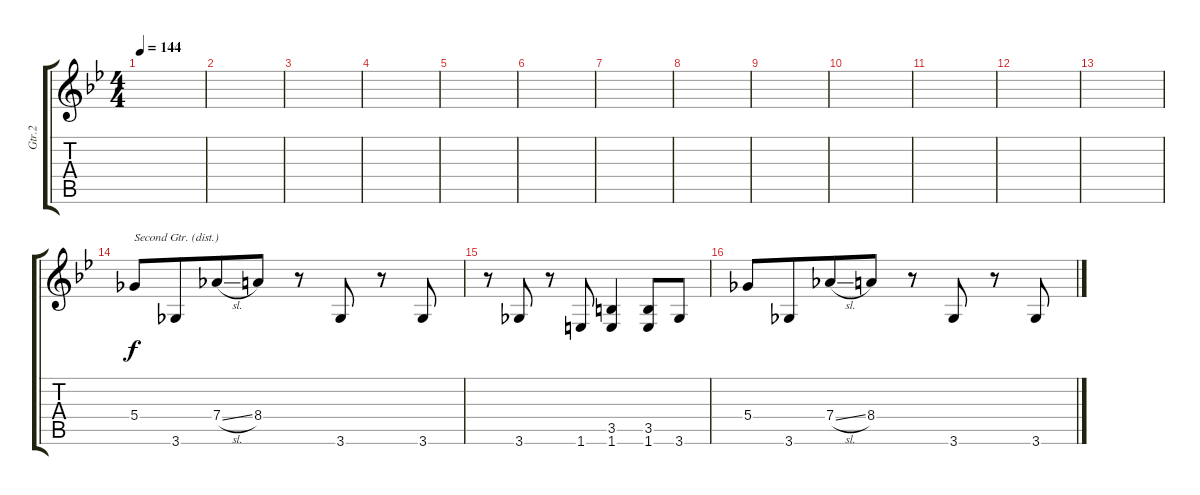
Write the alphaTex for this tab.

\track ("Gtr.2" "Gtr.2") {instrument synthbass1}
\staff {score tabs}
\tuning (Eb4 Bb3 Gb3 Db3 Ab2 Eb2) {hide}
\ts (4 4)
\tempo 144
\clef g2
\ks gminor
|
|
|
|
|
|
|
|
|
|
|
|
|
5.4.8{txt "Second Gtr. (dist.)" instrument distortionguitar} 3.6.8{beam merge} 7.4{sl}.8 8.4.8 r.8 3.6.8 r.8 3.6.8 |
r.8 3.6.8 r.8 1.6.8 (3.5 1.6).4 (3.5 1.6).8 3.6.8 |
5.4.8 3.6.8{beam merge} 7.4{sl}.8 8.4.8 r.8 3.6.8 r.8 3.6.8
